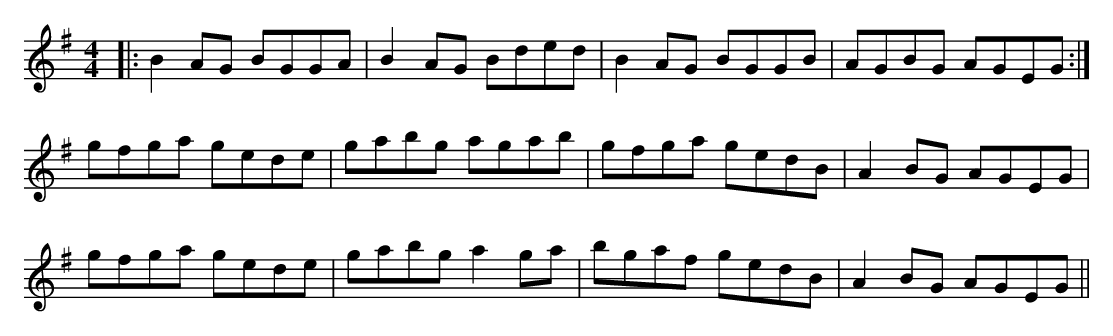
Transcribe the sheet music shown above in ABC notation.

X:1
M:4/4
K:G
|:B2 AG BGGA|B2 AG Bded|B2 AG BGGB|AGBG AGEG:|
gfga gede|gabg agab|gfga gedB|A2 BG AGEG|
gfga gede|gabg a2 ga|bgaf gedB|A2 BG AGEG||
